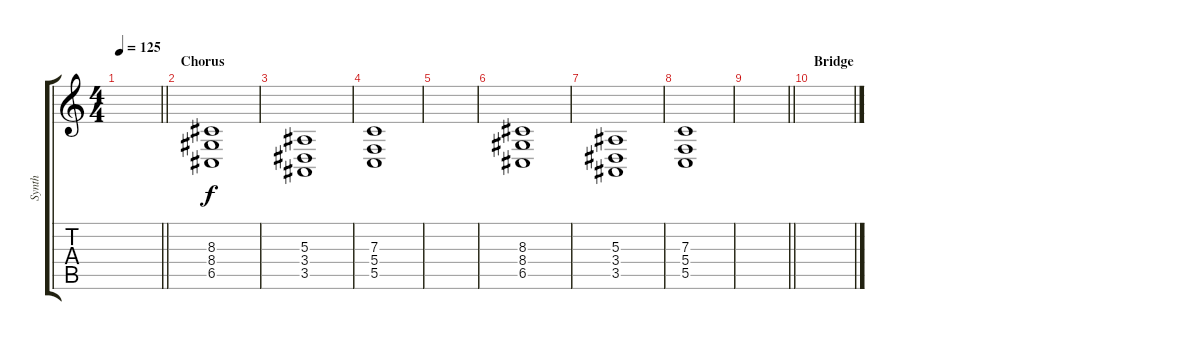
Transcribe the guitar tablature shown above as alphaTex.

\track ("Synth" "Synth") {instrument synthstrings1}
\staff {score tabs}
\tuning (D4 A3 F3 C3 G2 C2) {hide}
\ts (4 4)
\tempo 125
\clef g2
\barLineRight lightlight
\ks c
|
\section ("" "Chorus")
(8.3 8.4 6.5).1 |
(5.3 3.4 3.5).1 |
(7.3 5.4 5.5).1 |
|
(8.3 8.4 6.5).1 |
(5.3 3.4 3.5).1 |
(7.3 5.4 5.5).1 |
\barLineRight lightlight
|
\section ("" "Bridge")
